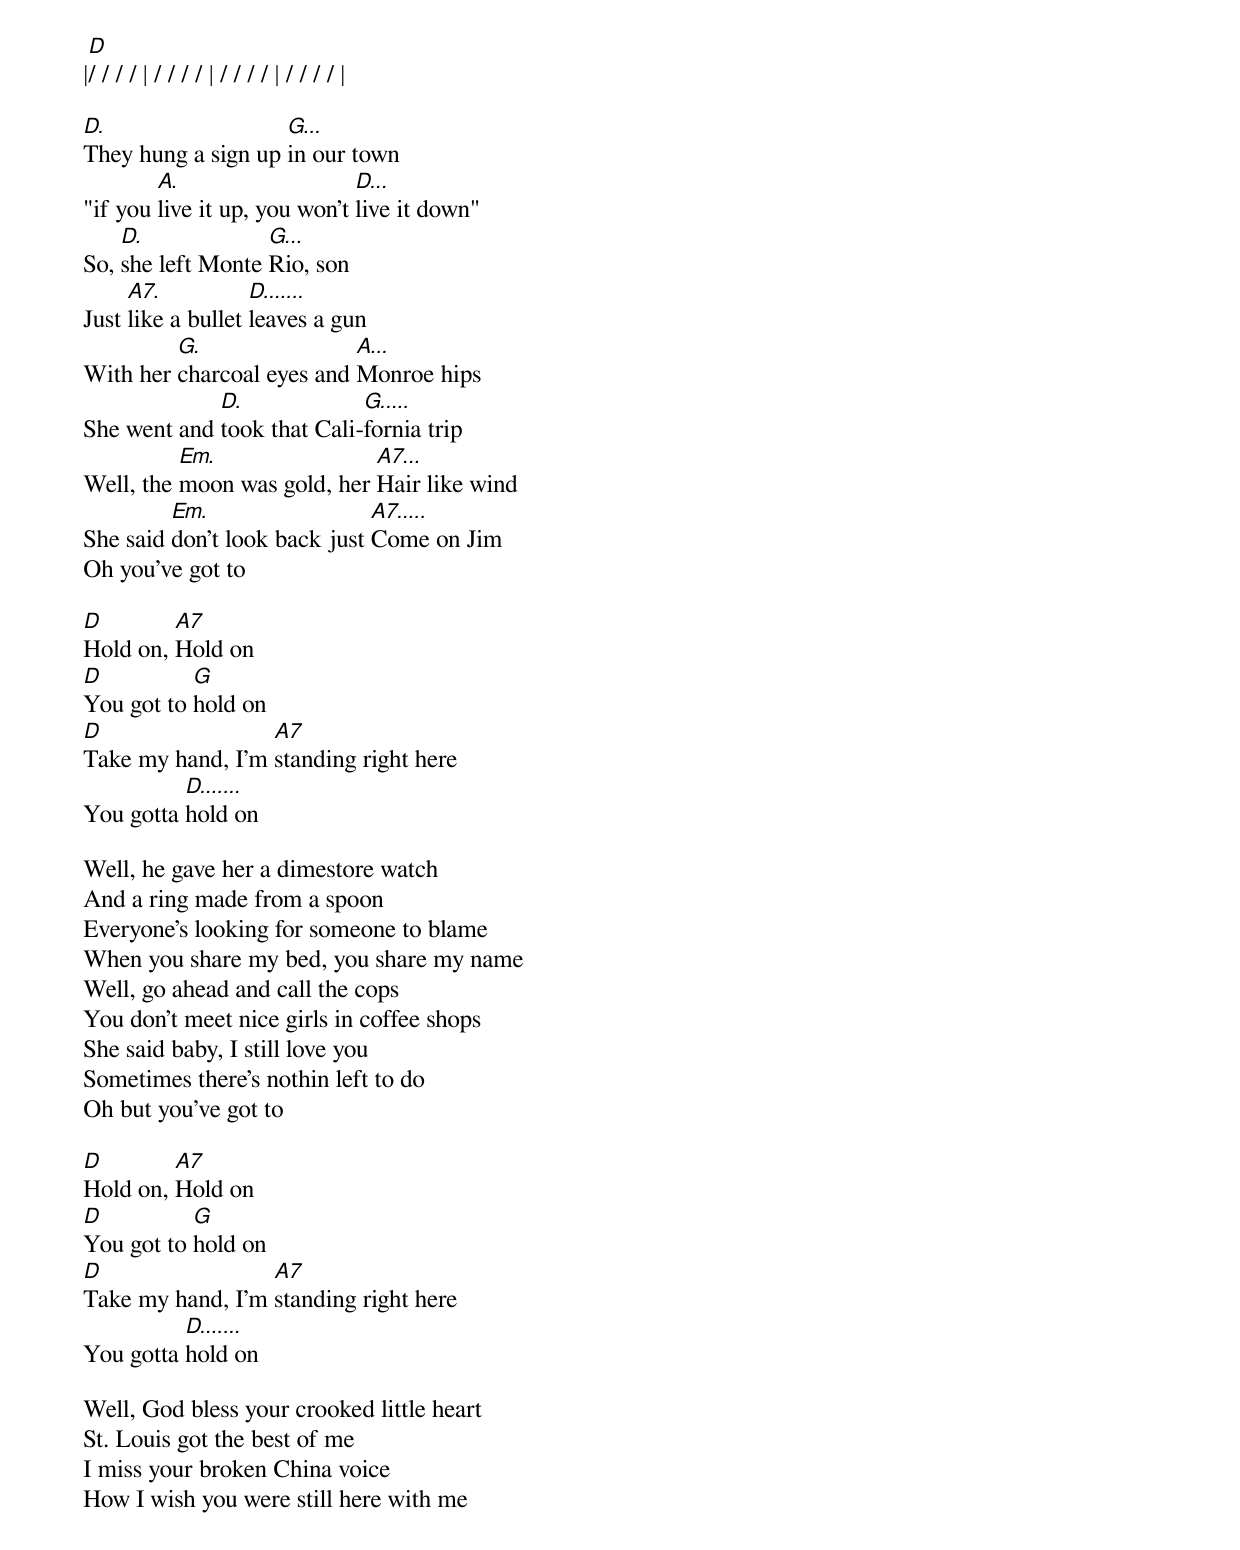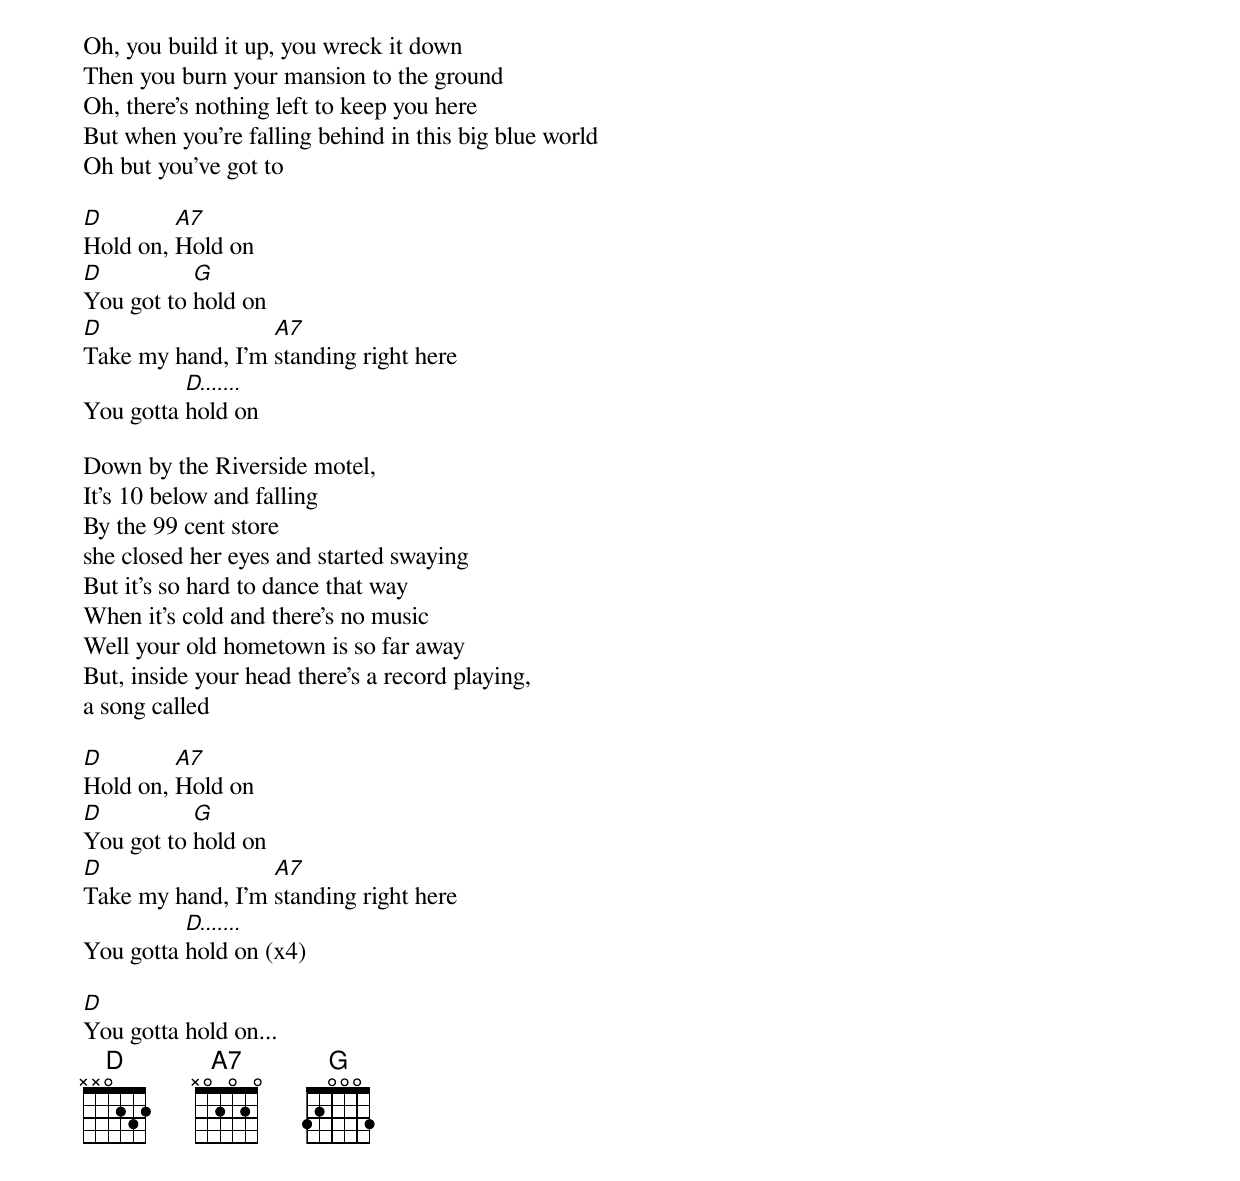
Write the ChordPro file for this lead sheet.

|[D]/ / / / | / / / / | / / / / | / / / / |

[D.]They hung a sign up [G...]in our town
"if you [A.]live it up, you won't [D...]live it down"
So, [D.]she left Monte [G...]Rio, son
Just [A7.]like a bullet [D.......]leaves a gun
With her [G.]charcoal eyes and [A...]Monroe hips
She went and [D.]took that Cali-[G.....]fornia trip
Well, the [Em.]moon was gold, her [A7...]Hair like wind
She said [Em.]don't look back just [A7.....]Come on Jim
Oh you've got to

[D]Hold on, [A7]Hold on
[D]You got to [G]hold on
[D]Take my hand, I'm [A7]standing right here
You gotta [D.......]hold on

Well, he gave her a dimestore watch
And a ring made from a spoon
Everyone’s looking for someone to blame
When you share my bed, you share my name
Well, go ahead and call the cops
You don't meet nice girls in coffee shops
She said baby, I still love you
Sometimes there's nothin left to do
Oh but you've got to

[D]Hold on, [A7]Hold on
[D]You got to [G]hold on
[D]Take my hand, I'm [A7]standing right here
You gotta [D.......]hold on

Well, God bless your crooked little heart
St. Louis got the best of me
I miss your broken China voice
How I wish you were still here with me
Oh, you build it up, you wreck it down
Then you burn your mansion to the ground
Oh, there's nothing left to keep you here
But when you're falling behind in this big blue world
Oh but you've got to

[D]Hold on, [A7]Hold on
[D]You got to [G]hold on
[D]Take my hand, I'm [A7]standing right here
You gotta [D.......]hold on

Down by the Riverside motel,
It's 10 below and falling
By the 99 cent store
she closed her eyes and started swaying
But it's so hard to dance that way
When it's cold and there's no music
Well your old hometown is so far away
But, inside your head there's a record playing,
a song called

[D]Hold on, [A7]Hold on
[D]You got to [G]hold on
[D]Take my hand, I'm [A7]standing right here
You gotta [D.......]hold on (x4)

[D]You gotta hold on...
